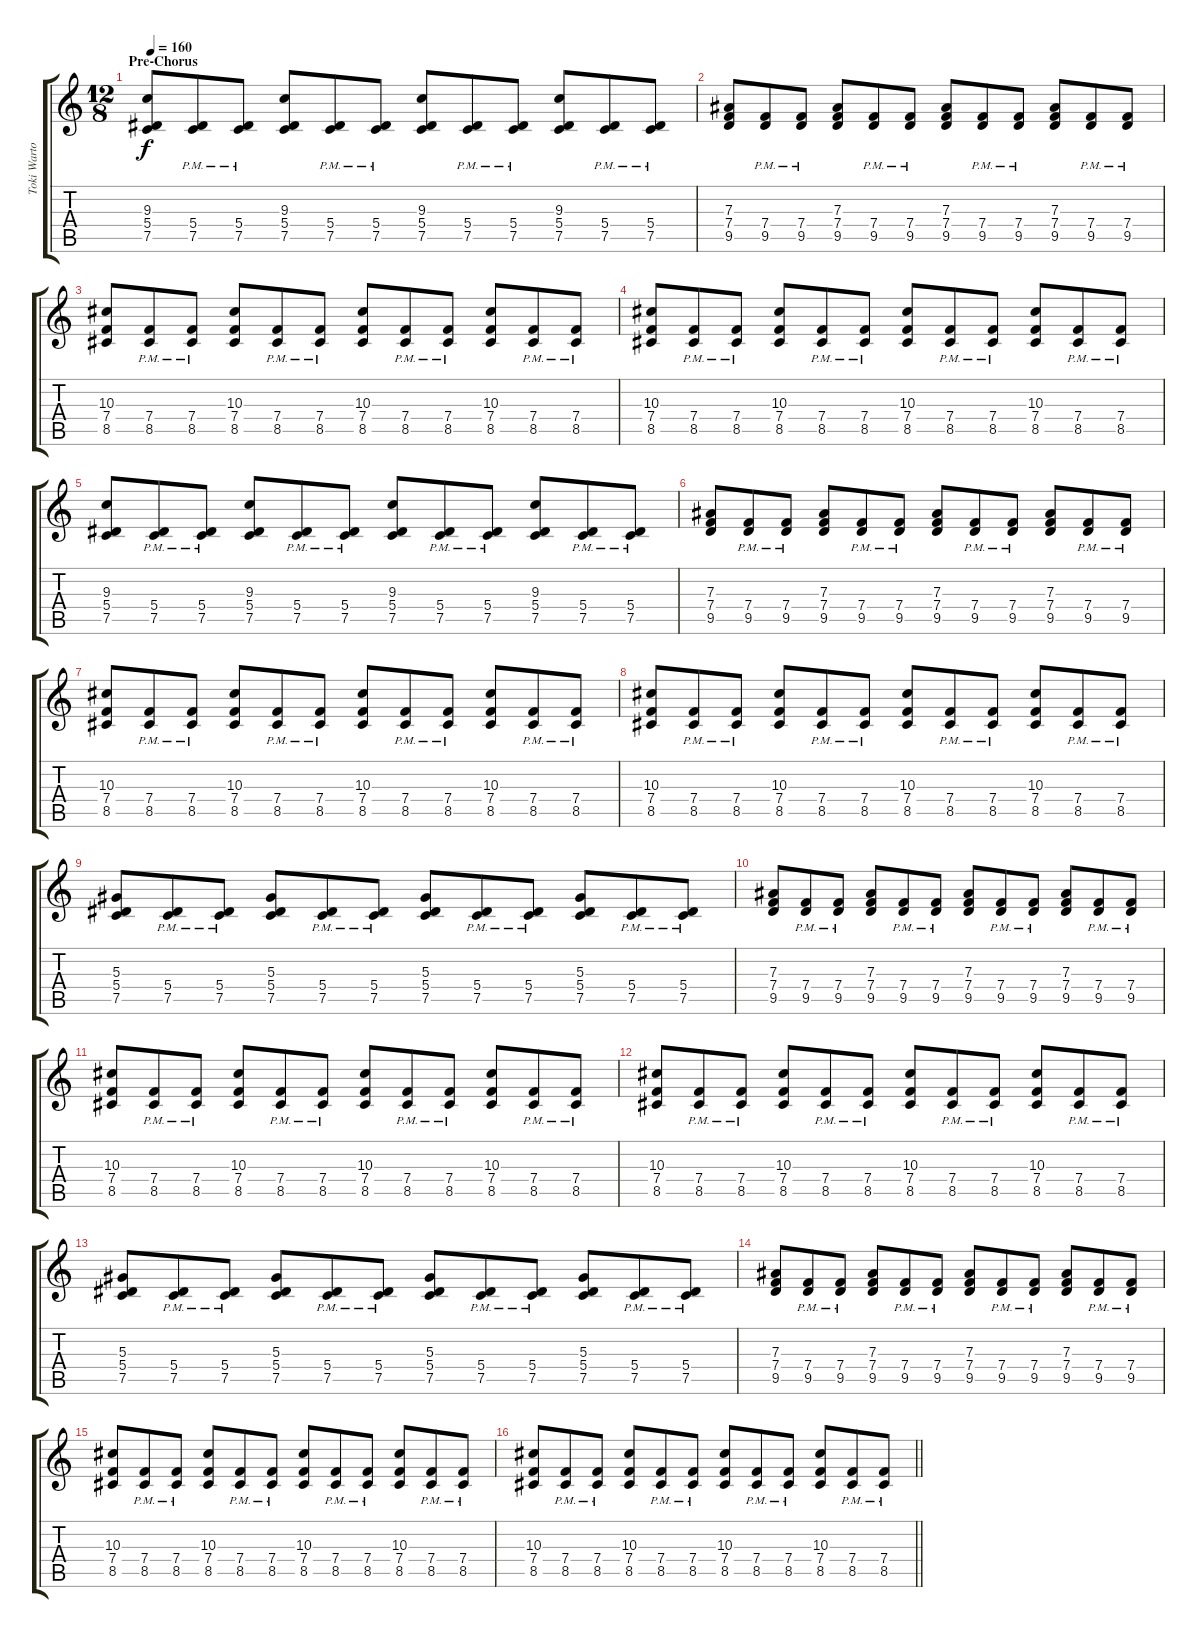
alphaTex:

\track ("Toki Wartooth (Lead Guitar 2)" "Toki Warto") {instrument distortionguitar}
\staff {score tabs}
\tuning (C4 G3 Eb3 Bb2 F2 C2) {hide}
\ts (12 8)
\section ("" "Pre-Chorus")
\tempo 160
\clef g2
\ks c
(9.3 5.4 7.5).8{dy f} (5.4{pm} 7.5{pm}).8 (5.4{pm} 7.5{pm}).8 (9.3 5.4 7.5).8 (5.4{pm} 7.5{pm}).8 (5.4{pm} 7.5{pm}).8 (9.3 5.4 7.5).8 (5.4{pm} 7.5{pm}).8 (5.4{pm} 7.5{pm}).8 (9.3 5.4 7.5).8 (5.4{pm} 7.5{pm}).8 (5.4{pm} 7.5{pm}).8 |
(7.3 7.4 9.5).8 (7.4{pm} 9.5{pm}).8 (7.4{pm} 9.5{pm}).8 (7.3 7.4 9.5).8 (7.4{pm} 9.5{pm}).8 (7.4{pm} 9.5{pm}).8 (7.3 7.4 9.5).8 (7.4{pm} 9.5{pm}).8 (7.4{pm} 9.5{pm}).8 (7.3 7.4 9.5).8 (7.4{pm} 9.5{pm}).8 (7.4{pm} 9.5{pm}).8 |
(10.3 7.4 8.5).8 (7.4{pm} 8.5{pm}).8 (7.4{pm} 8.5{pm}).8 (10.3 7.4 8.5).8 (7.4{pm} 8.5{pm}).8 (7.4{pm} 8.5{pm}).8 (10.3 7.4 8.5).8 (7.4{pm} 8.5{pm}).8 (7.4{pm} 8.5{pm}).8 (10.3 7.4 8.5).8 (7.4{pm} 8.5{pm}).8 (7.4{pm} 8.5{pm}).8 |
(10.3 7.4 8.5).8 (7.4{pm} 8.5{pm}).8 (7.4{pm} 8.5{pm}).8 (10.3 7.4 8.5).8 (7.4{pm} 8.5{pm}).8 (7.4{pm} 8.5{pm}).8 (10.3 7.4 8.5).8 (7.4{pm} 8.5{pm}).8 (7.4{pm} 8.5{pm}).8 (10.3 7.4 8.5).8 (7.4{pm} 8.5{pm}).8 (7.4{pm} 8.5{pm}).8 |
(9.3 5.4 7.5).8 (5.4{pm} 7.5{pm}).8 (5.4{pm} 7.5{pm}).8 (9.3 5.4 7.5).8 (5.4{pm} 7.5{pm}).8 (5.4{pm} 7.5{pm}).8 (9.3 5.4 7.5).8 (5.4{pm} 7.5{pm}).8 (5.4{pm} 7.5{pm}).8 (9.3 5.4 7.5).8 (5.4{pm} 7.5{pm}).8 (5.4{pm} 7.5{pm}).8 |
(7.3 7.4 9.5).8 (7.4{pm} 9.5{pm}).8 (7.4{pm} 9.5{pm}).8 (7.3 7.4 9.5).8 (7.4{pm} 9.5{pm}).8 (7.4{pm} 9.5{pm}).8 (7.3 7.4 9.5).8 (7.4{pm} 9.5{pm}).8 (7.4{pm} 9.5{pm}).8 (7.3 7.4 9.5).8 (7.4{pm} 9.5{pm}).8 (7.4{pm} 9.5{pm}).8 |
(10.3 7.4 8.5).8 (7.4{pm} 8.5{pm}).8 (7.4{pm} 8.5{pm}).8 (10.3 7.4 8.5).8 (7.4{pm} 8.5{pm}).8 (7.4{pm} 8.5{pm}).8 (10.3 7.4 8.5).8 (7.4{pm} 8.5{pm}).8 (7.4{pm} 8.5{pm}).8 (10.3 7.4 8.5).8 (7.4{pm} 8.5{pm}).8 (7.4{pm} 8.5{pm}).8 |
(10.3 7.4 8.5).8 (7.4{pm} 8.5{pm}).8 (7.4{pm} 8.5{pm}).8 (10.3 7.4 8.5).8 (7.4{pm} 8.5{pm}).8 (7.4{pm} 8.5{pm}).8 (10.3 7.4 8.5).8 (7.4{pm} 8.5{pm}).8 (7.4{pm} 8.5{pm}).8 (10.3 7.4 8.5).8 (7.4{pm} 8.5{pm}).8 (7.4{pm} 8.5{pm}).8 |
(5.3 5.4 7.5).8 (5.4{pm} 7.5{pm}).8 (5.4{pm} 7.5{pm}).8 (5.3 5.4 7.5).8 (5.4{pm} 7.5{pm}).8 (5.4{pm} 7.5{pm}).8 (5.3 5.4 7.5).8 (5.4{pm} 7.5{pm}).8 (5.4{pm} 7.5{pm}).8 (5.3 5.4 7.5).8 (5.4{pm} 7.5{pm}).8 (5.4{pm} 7.5{pm}).8 |
(7.3 7.4 9.5).8 (7.4{pm} 9.5{pm}).8 (7.4{pm} 9.5{pm}).8 (7.3 7.4 9.5).8 (7.4{pm} 9.5{pm}).8 (7.4{pm} 9.5{pm}).8 (7.3 7.4 9.5).8 (7.4{pm} 9.5{pm}).8 (7.4{pm} 9.5{pm}).8 (7.3 7.4 9.5).8 (7.4{pm} 9.5{pm}).8 (7.4{pm} 9.5{pm}).8 |
(10.3 7.4 8.5).8 (7.4{pm} 8.5{pm}).8 (7.4{pm} 8.5{pm}).8 (10.3 7.4 8.5).8 (7.4{pm} 8.5{pm}).8 (7.4{pm} 8.5{pm}).8 (10.3 7.4 8.5).8 (7.4{pm} 8.5{pm}).8 (7.4{pm} 8.5{pm}).8 (10.3 7.4 8.5).8 (7.4{pm} 8.5{pm}).8 (7.4{pm} 8.5{pm}).8 |
(10.3 7.4 8.5).8 (7.4{pm} 8.5{pm}).8 (7.4{pm} 8.5{pm}).8 (10.3 7.4 8.5).8 (7.4{pm} 8.5{pm}).8 (7.4{pm} 8.5{pm}).8 (10.3 7.4 8.5).8 (7.4{pm} 8.5{pm}).8 (7.4{pm} 8.5{pm}).8 (10.3 7.4 8.5).8 (7.4{pm} 8.5{pm}).8 (7.4{pm} 8.5{pm}).8 |
(5.3 5.4 7.5).8 (5.4{pm} 7.5{pm}).8 (5.4{pm} 7.5{pm}).8 (5.3 5.4 7.5).8 (5.4{pm} 7.5{pm}).8 (5.4{pm} 7.5{pm}).8 (5.3 5.4 7.5).8 (5.4{pm} 7.5{pm}).8 (5.4{pm} 7.5{pm}).8 (5.3 5.4 7.5).8 (5.4{pm} 7.5{pm}).8 (5.4{pm} 7.5{pm}).8 |
(7.3 7.4 9.5).8 (7.4{pm} 9.5{pm}).8 (7.4{pm} 9.5{pm}).8 (7.3 7.4 9.5).8 (7.4{pm} 9.5{pm}).8 (7.4{pm} 9.5{pm}).8 (7.3 7.4 9.5).8 (7.4{pm} 9.5{pm}).8 (7.4{pm} 9.5{pm}).8 (7.3 7.4 9.5).8 (7.4{pm} 9.5{pm}).8 (7.4{pm} 9.5{pm}).8 |
(10.3 7.4 8.5).8 (7.4{pm} 8.5{pm}).8 (7.4{pm} 8.5{pm}).8 (10.3 7.4 8.5).8 (7.4{pm} 8.5{pm}).8 (7.4{pm} 8.5{pm}).8 (10.3 7.4 8.5).8 (7.4{pm} 8.5{pm}).8 (7.4{pm} 8.5{pm}).8 (10.3 7.4 8.5).8 (7.4{pm} 8.5{pm}).8 (7.4{pm} 8.5{pm}).8 |
\barLineRight lightlight
(10.3 7.4 8.5).8 (7.4{pm} 8.5{pm}).8 (7.4{pm} 8.5{pm}).8 (10.3 7.4 8.5).8 (7.4{pm} 8.5{pm}).8 (7.4{pm} 8.5{pm}).8 (10.3 7.4 8.5).8 (7.4{pm} 8.5{pm}).8 (7.4{pm} 8.5{pm}).8 (10.3 7.4 8.5).8 (7.4{pm} 8.5{pm}).8 (7.4{pm} 8.5{pm}).8
